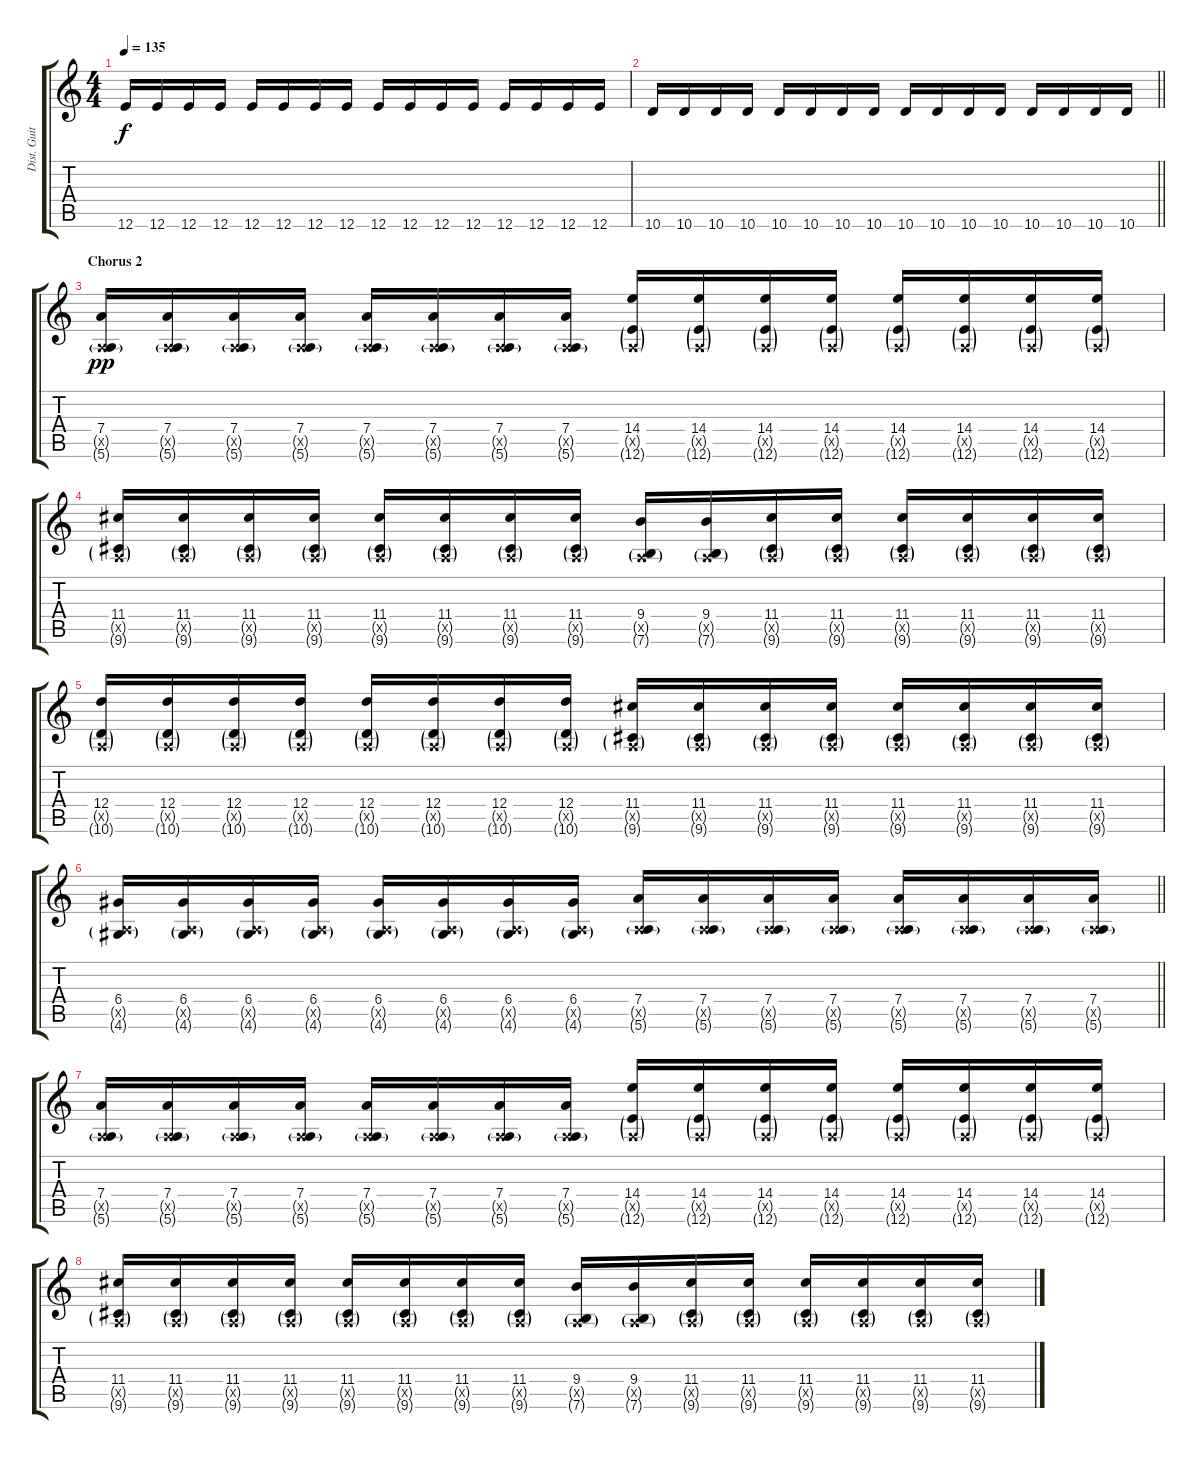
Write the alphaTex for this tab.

\track ("Dist. Guitar" "Dist. Guit") {instrument distortionguitar}
\staff {score tabs}
\tuning (E4 B3 G3 D3 A2 E2) {hide}
\ts (4 4)
\tempo 135
\clef g2
\ks c
12.6.16{dy f} 12.6.16 12.6.16 12.6.16 12.6.16 12.6.16 12.6.16 12.6.16 12.6.16 12.6.16 12.6.16 12.6.16 12.6.16 12.6.16 12.6.16 12.6.16 |
\barLineRight lightlight
10.6.16 10.6.16 10.6.16 10.6.16 10.6.16 10.6.16 10.6.16 10.6.16 10.6.16 10.6.16 10.6.16 10.6.16 10.6.16 10.6.16 10.6.16 10.6.16 |
\section ("" "Chorus 2")
(7.4 0.5{g x} 5.6{g}).16{dy pp} (7.4 0.5{g x} 5.6{g}).16 (7.4 0.5{g x} 5.6{g}).16 (7.4 0.5{g x} 5.6{g}).16 (7.4 0.5{g x} 5.6{g}).16 (7.4 0.5{g x} 5.6{g}).16 (7.4 0.5{g x} 5.6{g}).16 (7.4 0.5{g x} 5.6{g}).16 (14.4 0.5{g x} 12.6{g}).16 (14.4 0.5{g x} 12.6{g}).16 (14.4 0.5{g x} 12.6{g}).16 (14.4 0.5{g x} 12.6{g}).16 (14.4 0.5{g x} 12.6{g}).16 (14.4 0.5{g x} 12.6{g}).16 (14.4 0.5{g x} 12.6{g}).16 (14.4 0.5{g x} 12.6{g}).16 |
(11.4 0.5{g x} 9.6{g}).16 (11.4 0.5{g x} 9.6{g}).16 (11.4 0.5{g x} 9.6{g}).16 (11.4 0.5{g x} 9.6{g}).16 (11.4 0.5{g x} 9.6{g}).16 (11.4 0.5{g x} 9.6{g}).16 (11.4 0.5{g x} 9.6{g}).16 (11.4 0.5{g x} 9.6{g}).16 (9.4 0.5{g x} 7.6{g}).16 (9.4 0.5{g x} 7.6{g}).16 (11.4 0.5{g x} 9.6{g}).16 (11.4 0.5{g x} 9.6{g}).16 (11.4 0.5{g x} 9.6{g}).16 (11.4 0.5{g x} 9.6{g}).16 (11.4 0.5{g x} 9.6{g}).16 (11.4 0.5{g x} 9.6{g}).16 |
(12.4 0.5{g x} 10.6{g}).16 (12.4 0.5{g x} 10.6{g}).16 (12.4 0.5{g x} 10.6{g}).16 (12.4 0.5{g x} 10.6{g}).16 (12.4 0.5{g x} 10.6{g}).16 (12.4 0.5{g x} 10.6{g}).16 (12.4 0.5{g x} 10.6{g}).16 (12.4 0.5{g x} 10.6{g}).16 (11.4 0.5{g x} 9.6{g}).16 (11.4 0.5{g x} 9.6{g}).16 (11.4 0.5{g x} 9.6{g}).16 (11.4 0.5{g x} 9.6{g}).16 (11.4 0.5{g x} 9.6{g}).16 (11.4 0.5{g x} 9.6{g}).16 (11.4 0.5{g x} 9.6{g}).16 (11.4 0.5{g x} 9.6{g}).16 |
\barLineRight lightlight
(6.4 0.5{g x} 4.6{g}).16 (6.4 0.5{g x} 4.6{g}).16 (6.4 0.5{g x} 4.6{g}).16 (6.4 0.5{g x} 4.6{g}).16 (6.4 0.5{g x} 4.6{g}).16 (6.4 0.5{g x} 4.6{g}).16 (6.4 0.5{g x} 4.6{g}).16 (6.4 0.5{g x} 4.6{g}).16 (7.4 0.5{g x} 5.6{g}).16 (7.4 0.5{g x} 5.6{g}).16 (7.4 0.5{g x} 5.6{g}).16 (7.4 0.5{g x} 5.6{g}).16 (7.4 0.5{g x} 5.6{g}).16 (7.4 0.5{g x} 5.6{g}).16 (7.4 0.5{g x} 5.6{g}).16 (7.4 0.5{g x} 5.6{g}).16 |
(7.4 0.5{g x} 5.6{g}).16 (7.4 0.5{g x} 5.6{g}).16 (7.4 0.5{g x} 5.6{g}).16 (7.4 0.5{g x} 5.6{g}).16 (7.4 0.5{g x} 5.6{g}).16 (7.4 0.5{g x} 5.6{g}).16 (7.4 0.5{g x} 5.6{g}).16 (7.4 0.5{g x} 5.6{g}).16 (14.4 0.5{g x} 12.6{g}).16 (14.4 0.5{g x} 12.6{g}).16 (14.4 0.5{g x} 12.6{g}).16 (14.4 0.5{g x} 12.6{g}).16 (14.4 0.5{g x} 12.6{g}).16 (14.4 0.5{g x} 12.6{g}).16 (14.4 0.5{g x} 12.6{g}).16 (14.4 0.5{g x} 12.6{g}).16 |
(11.4 0.5{g x} 9.6{g}).16 (11.4 0.5{g x} 9.6{g}).16 (11.4 0.5{g x} 9.6{g}).16 (11.4 0.5{g x} 9.6{g}).16 (11.4 0.5{g x} 9.6{g}).16 (11.4 0.5{g x} 9.6{g}).16 (11.4 0.5{g x} 9.6{g}).16 (11.4 0.5{g x} 9.6{g}).16 (9.4 0.5{g x} 7.6{g}).16 (9.4 0.5{g x} 7.6{g}).16 (11.4 0.5{g x} 9.6{g}).16 (11.4 0.5{g x} 9.6{g}).16 (11.4 0.5{g x} 9.6{g}).16 (11.4 0.5{g x} 9.6{g}).16 (11.4 0.5{g x} 9.6{g}).16 (11.4 0.5{g x} 9.6{g}).16
